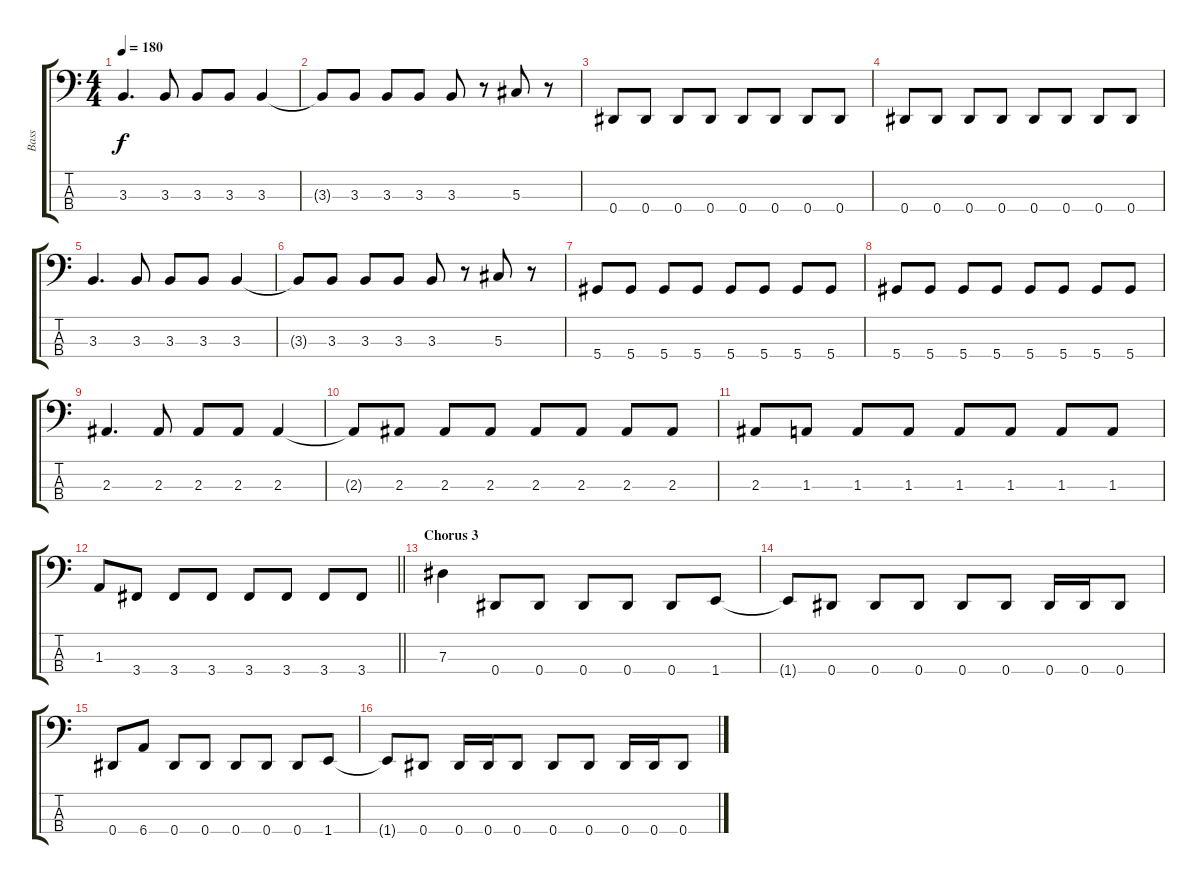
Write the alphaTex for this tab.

\track ("Bass" "Bass") {instrument electricbasspick}
\staff {score tabs}
\tuning (Gb2 Db2 Ab1 Eb1) {hide}
\ts (4 4)
\tempo 180
\clef f4
\ks c
3.3.4{d dy f} 3.3.8 3.3.8 3.3.8 3.3.4 |
3.3{t}.8 3.3.8 3.3.8 3.3.8 3.3.8 r.8 5.3.8 r.8 |
0.4.8 0.4.8 0.4.8 0.4.8 0.4.8 0.4.8 0.4.8 0.4.8 |
0.4.8 0.4.8 0.4.8 0.4.8 0.4.8 0.4.8 0.4.8 0.4.8 |
3.3.4{d} 3.3.8 3.3.8 3.3.8 3.3.4 |
3.3{t}.8 3.3.8 3.3.8 3.3.8 3.3.8 r.8 5.3.8 r.8 |
5.4.8 5.4.8 5.4.8 5.4.8 5.4.8 5.4.8 5.4.8 5.4.8 |
5.4.8 5.4.8 5.4.8 5.4.8 5.4.8 5.4.8 5.4.8 5.4.8 |
2.3.4{d} 2.3.8 2.3.8 2.3.8 2.3.4 |
2.3{t}.8 2.3.8 2.3.8 2.3.8 2.3.8 2.3.8 2.3.8 2.3.8 |
2.3.8 1.3.8 1.3.8 1.3.8 1.3.8 1.3.8 1.3.8 1.3.8 |
\barLineRight lightlight
1.3.8 3.4.8 3.4.8 3.4.8 3.4.8 3.4.8 3.4.8 3.4.8 |
\section ("" "Chorus 3")
7.3.4 0.4.8 0.4.8 0.4.8 0.4.8 0.4.8 1.4.8 |
1.4{t}.8 0.4.8 0.4.8 0.4.8 0.4.8 0.4.8 0.4.16 0.4.16 0.4.8 |
0.4.8 6.4.8 0.4.8 0.4.8 0.4.8 0.4.8 0.4.8 1.4.8 |
1.4{t}.8 0.4.8 0.4.16 0.4.16 0.4.8 0.4.8 0.4.8 0.4.16 0.4.16 0.4.8
